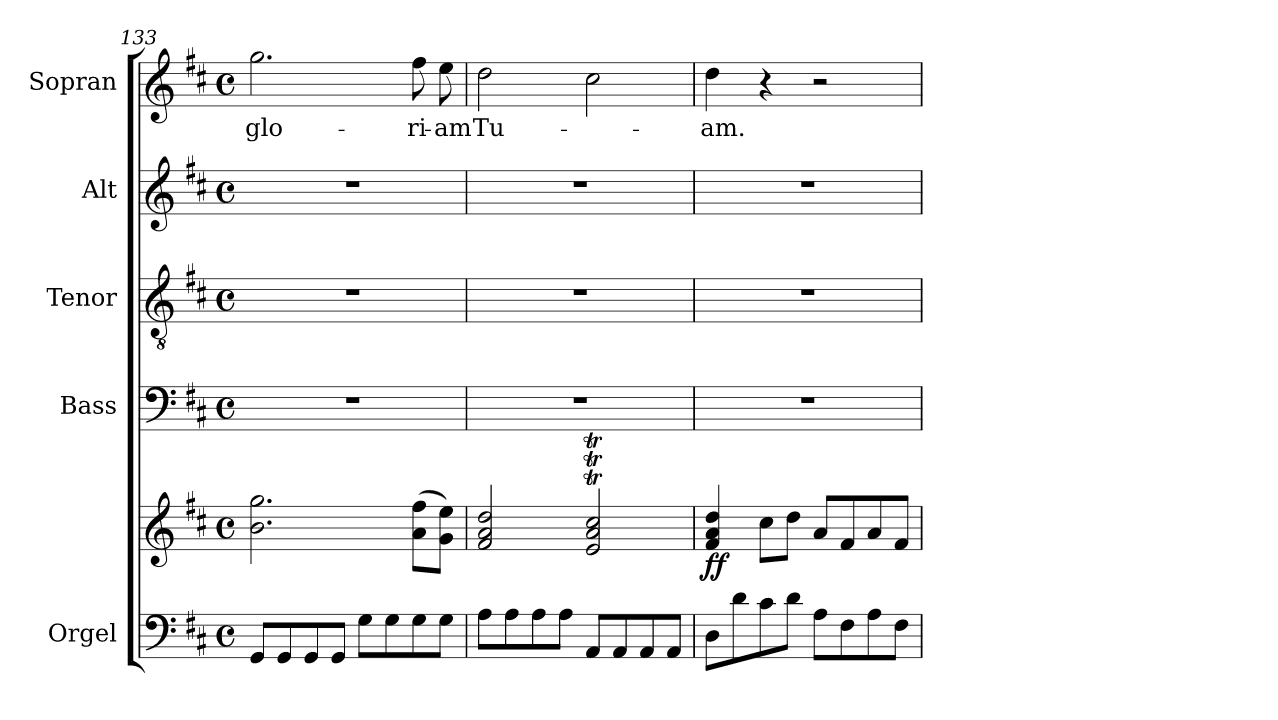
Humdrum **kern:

**kern	**kern	**dynam	**kern	**kern	**kern	**kern	**text
*part5	*part5	*part5	*part4	*part3	*part2	*part1	*part1
*staff6	*staff5	*staff5/6	*staff4	*staff3	*staff2	*staff1	*staff1
*I"Orgel	*	*	*I"Bass	*I"Tenor	*I"Alt	*I"Sopran	*
*I'Org.	*	*	*I'B.	*I'T.	*I'A.	*I'S.	*
*clefF4	*clefG2	*	*clefF4	*clefGv2	*clefG2	*clefG2	*
*k[f#c#]	*k[f#c#]	*	*k[f#c#]	*k[f#c#]	*k[f#c#]	*k[f#c#]	*
*D:	*D:	*	*D:	*D:	*D:	*D:	*
*M4/4	*M4/4	*	*M4/4	*M4/4	*M4/4	*M4/4	*
*met(c)	*met(c)	*	*met(c)	*met(c)	*met(c)	*met(c)	*
=133	=133	=133	=133	=133	=133	=133	=133
!	!	!	!	!	!	!	!LO:LY:b
8GG/L	2.b\ 2.gg\	.	1r	1r	1r	2.gg\	glo-
8GG/	.	.	.	.	.	.	.
8GG/	.	.	.	.	.	.	.
8GG/J	.	.	.	.	.	.	.
8G\L	.	.	.	.	.	.	.
8G\	.	.	.	.	.	.	.
!	!	!	!	!	!	!	!LO:LY:b
8G\	(>8a\ 8ff#\L	.	.	.	.	8ff#\	-ri-
!	!	!	!	!	!	!	!LO:LY:b
8G\J	8g\ 8ee\J)	.	.	.	.	8ee\	-am
=134	=134	=134	=134	=134	=134	=134	=134
!	!	!	!	!	!	!	!LO:LY:b
8A\L	2f#/ 2a/ 2dd/	.	1r	1r	1r	2dd\	Tu-
8A\	.	.	.	.	.	.	.
8A\	.	.	.	.	.	.	.
8A\J	.	.	.	.	.	.	.
8AA/L	2e/T 2a/T 2cc#/T	.	.	.	.	2cc#\	.
8AA/	.	.	.	.	.	.	.
8AA/	.	.	.	.	.	.	.
8AA/J	.	.	.	.	.	.	.
!!LO:LB:g=z
=135	=135	=135	=135	=135	=135	=135	=135
!	!	!LO:DY:b	!	!	!	!	!LO:LY:b
8D\L	4f#/ 4a/ 4dd/	ff	1r	1r	1r	4dd\	-am.
8d\	.	.	.	.	.	.	.
8c#\	8cc#\L	.	.	.	.	4r	.
8d\J	8dd\J	.	.	.	.	.	.
8A\L	8a/L	.	.	.	.	2r	.
8F#\	8f#/	.	.	.	.	.	.
8A\	8a/	.	.	.	.	.	.
8F#\J	8f#/J	.	.	.	.	.	.
=	=	=	=	=	=	=	=
*-	*-	*-	*-	*-	*-	*-	*-
